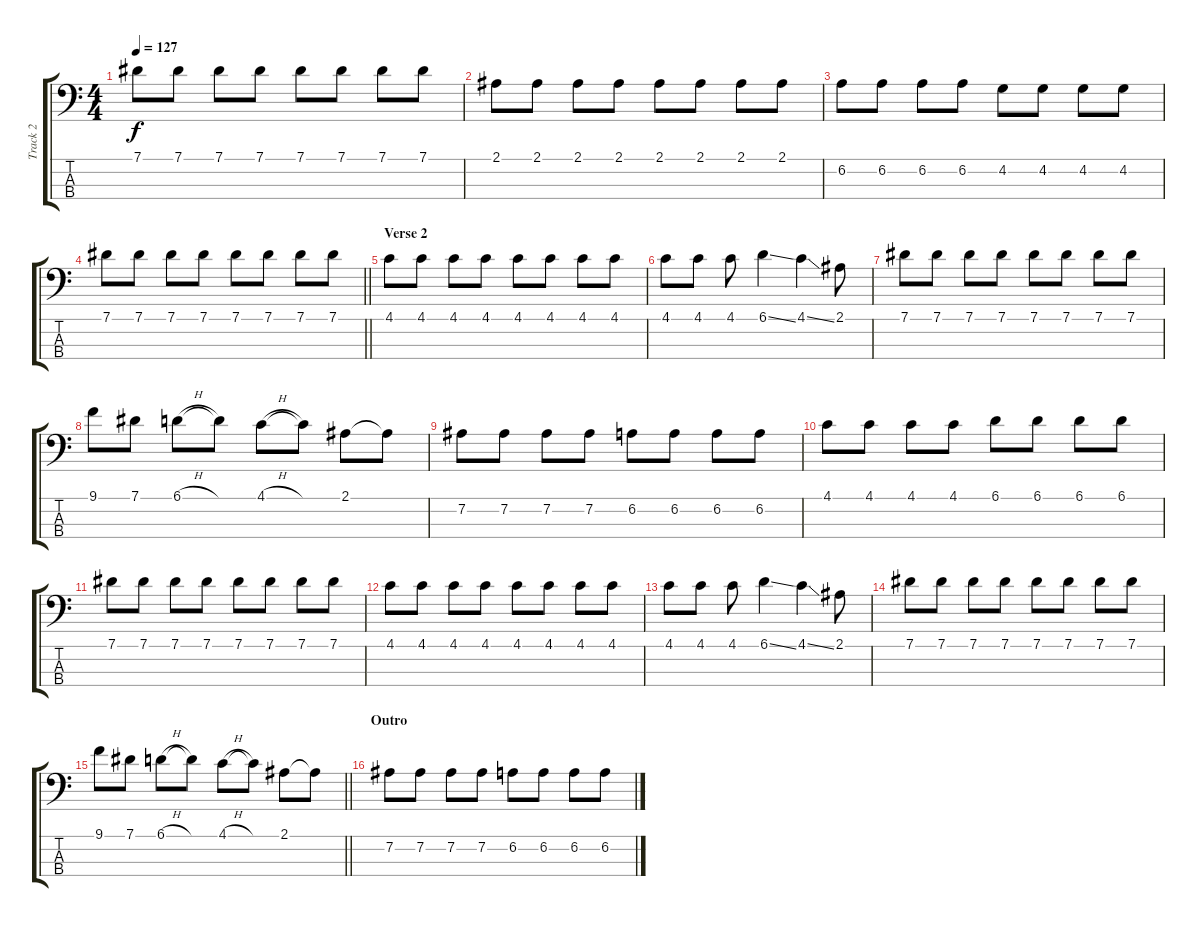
\track ("Track 2" "Track 2") {instrument electricbassfinger}
\staff {score tabs}
\tuning (Ab2 Eb2 Bb1 F1) {hide}
\ts (4 4)
\tempo 127
\clef f4
\ks c
7.1.8{dy f} 7.1.8 7.1.8 7.1.8 7.1.8 7.1.8 7.1.8 7.1.8 |
2.1.8 2.1.8 2.1.8 2.1.8 2.1.8 2.1.8 2.1.8 2.1.8 |
6.2.8 6.2.8 6.2.8 6.2.8 4.2.8 4.2.8 4.2.8 4.2.8 |
\barLineRight lightlight
7.1.8 7.1.8 7.1.8 7.1.8 7.1.8 7.1.8 7.1.8 7.1.8 |
\section ("" "Verse 2")
4.1.8 4.1.8 4.1.8 4.1.8 4.1.8 4.1.8 4.1.8 4.1.8 |
4.1.8 4.1.8 4.1.8 6.1{ss}.4 4.1{ss}.4 2.1.8 |
7.1.8 7.1.8 7.1.8 7.1.8 7.1.8 7.1.8 7.1.8 7.1.8 |
9.1.8 7.1.8 6.1{h}.8 6.1{t}.8 4.1{h}.8 4.1{t}.8 2.1.8 2.1{t}.8 |
7.2.8 7.2.8 7.2.8 7.2.8 6.2.8 6.2.8 6.2.8 6.2.8 |
4.1.8 4.1.8 4.1.8 4.1.8 6.1.8 6.1.8 6.1.8 6.1.8 |
7.1.8 7.1.8 7.1.8 7.1.8 7.1.8 7.1.8 7.1.8 7.1.8 |
4.1.8 4.1.8 4.1.8 4.1.8 4.1.8 4.1.8 4.1.8 4.1.8 |
4.1.8 4.1.8 4.1.8 6.1{ss}.4 4.1{ss}.4 2.1.8 |
7.1.8 7.1.8 7.1.8 7.1.8 7.1.8 7.1.8 7.1.8 7.1.8 |
\barLineRight lightlight
9.1.8 7.1.8 6.1{h}.8 6.1{t}.8 4.1{h}.8 4.1{t}.8 2.1.8 2.1{t}.8 |
\section ("" "Outro")
7.2.8 7.2.8 7.2.8 7.2.8 6.2.8 6.2.8 6.2.8 6.2.8
